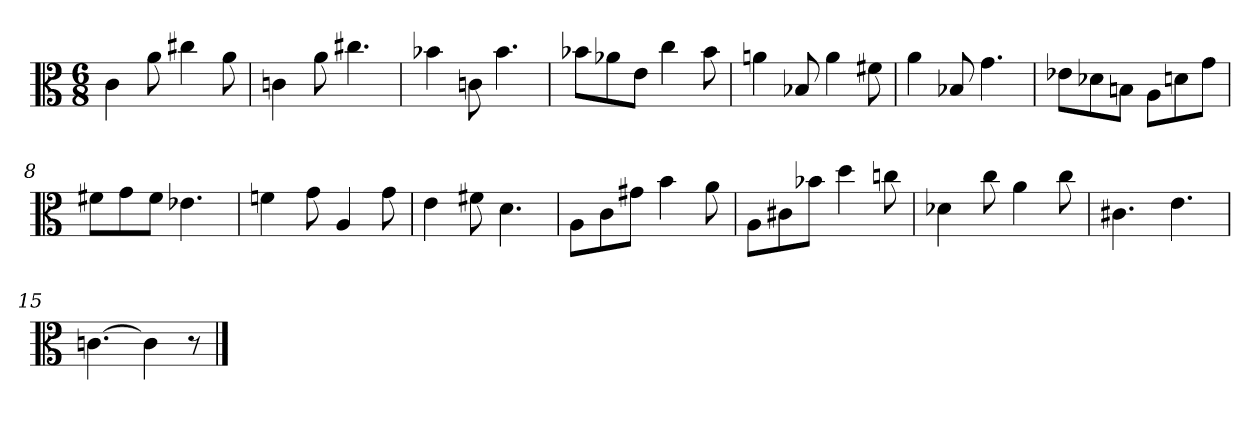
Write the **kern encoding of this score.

**kern
*part1
*staff1
*clefC3
*k[]
*C:
*M6/8
=1
4c\
8a\
4cc#X\
8a\
=2
4cn\
8a\
4.cc#X\
=3
4b-X\
8cn\
4.b-\
=4
8b-X\L
8a-X\
8e\J
4cc\
8b-\
=5
4an\
8B-X/
4a\
8f#X\
=6
4a\
8B-X/
4.g\
=7
8e-X\L
8d-X\
8Bn\J
8A\L
8dn\
8g\J
=8
8f#X\L
8g\
8f#\J
4.e-X\
=9
4fn\
8g\
4A/
8g\
=10
4e\
8f#X\
4.d\
=11
8A\L
8c\
8g#X\J
4b\
8a\
=12
8A\L
8c#X\
8b-X\J
4dd\
8ccn\
=13
4d-X\
8cc\
4a\
8cc\
=14
4.c#X\
4.e\
=15
[4.cn\
4c\]
8r
==
*-
